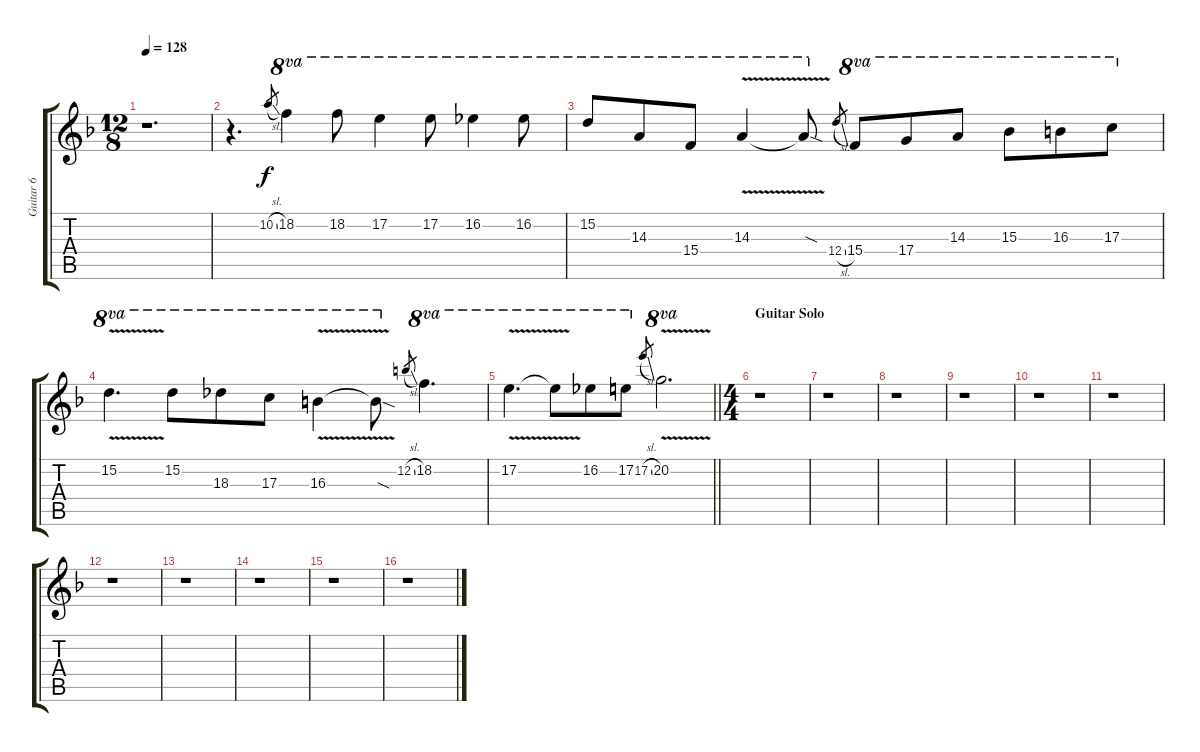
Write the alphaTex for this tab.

\track ("Guitar 6" "Guitar 6") {instrument distortionguitar}
\staff {score tabs}
\tuning (E4 B3 G3 D3 A2 D2) {hide}
\ts (12 8)
\tempo 128
\clef g2
\ks dminor
r.1{d dy f} |
r.4{d} 10.2{sl}.8{gr} 18.2.4{ot 8va} 18.2.8{ot 8va} 17.2.4{ot 8va} 17.2.8{ot 8va} 16.2.4{ot 8va} 16.2.8{ot 8va} |
15.2.8{ot 8va} 14.3.8{ot 8va} 15.4.8{ot 8va} 14.3{v}.4{ot 8va} 14.3{sod t}.8{ot 8va} 12.4{sl}.8{gr} 15.4.8{ot 8va} 17.4.8{ot 8va} 14.3.8{ot 8va} 15.3.8{ot 8va} 16.3.8{ot 8va} 17.3.8{ot 8va} |
15.2{v}.4{d ot 8va} 15.2.8{ot 8va} 18.3.8{ot 8va} 17.3.8{ot 8va} 16.3{v}.4{ot 8va} 16.3{sod t}.8{ot 8va} 12.2{sl}.8{gr} 18.2.4{d ot 8va} |
\barLineRight lightlight
17.2{v}.4{d ot 8va} 17.2{t}.8{ot 8va} 16.2.8{ot 8va} 17.2.8{ot 8va} 17.2{sl}.8{gr} 20.2{v}.2{d ot 8va} |
\ts (4 4)
\section ("" "Guitar Solo")
r.1 |
r.1 |
r.1 |
r.1 |
r.1 |
r.1 |
r.1 |
r.1 |
r.1 |
r.1 |
r.1
